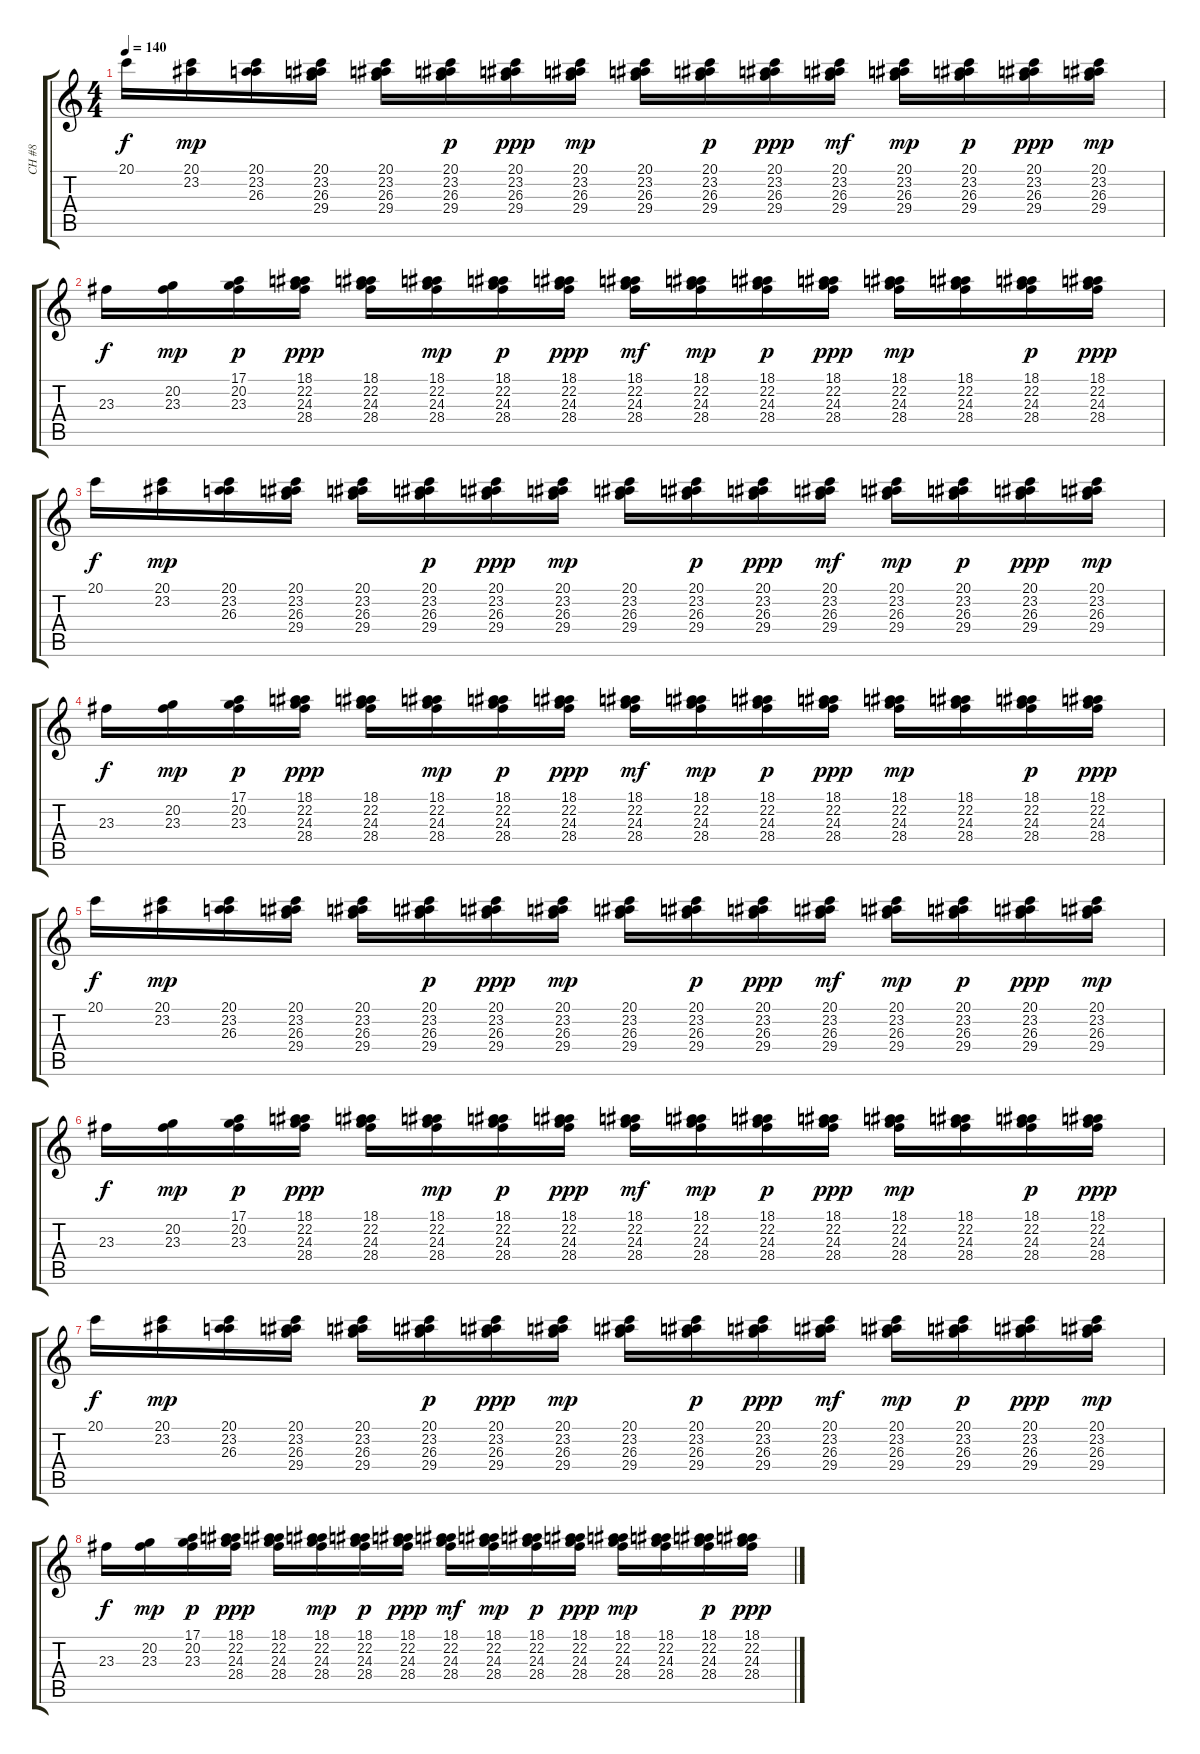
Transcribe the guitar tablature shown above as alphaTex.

\track ("CH #8" "CH #8") {instrument marimba}
\staff {score tabs}
\tuning (E4 B3 G3 D3 A2 E2) {hide}
\ts (4 4)
\tempo 140
\clef g2
\ks c
20.1.16{dy f} (20.1 23.2).16{dy mp} (20.1 23.2 26.3).16 (20.1 23.2 26.3 29.4).16 (20.1 23.2 26.3 29.4).16 (20.1 23.2 26.3 29.4).16{dy p} (20.1 23.2 26.3 29.4).16{dy ppp} (20.1 23.2 26.3 29.4).16{dy mp} (20.1 23.2 26.3 29.4).16 (20.1 23.2 26.3 29.4).16{dy p} (20.1 23.2 26.3 29.4).16{dy ppp} (20.1 23.2 26.3 29.4).16{dy mf} (20.1 23.2 26.3 29.4).16{dy mp} (20.1 23.2 26.3 29.4).16{dy p} (20.1 23.2 26.3 29.4).16{dy ppp} (20.1 23.2 26.3 29.4).16{dy mp} |
23.3.16{dy f} (20.2 23.3).16{dy mp} (17.1 20.2 23.3).16{dy p} (18.1 22.2 24.3 28.4).16{dy ppp} (18.1 22.2 24.3 28.4).16 (18.1 22.2 24.3 28.4).16{dy mp} (18.1 22.2 24.3 28.4).16{dy p} (18.1 22.2 24.3 28.4).16{dy ppp} (18.1 22.2 24.3 28.4).16{dy mf} (18.1 22.2 24.3 28.4).16{dy mp} (18.1 22.2 24.3 28.4).16{dy p} (18.1 22.2 24.3 28.4).16{dy ppp} (18.1 22.2 24.3 28.4).16{dy mp} (18.1 22.2 24.3 28.4).16 (18.1 22.2 24.3 28.4).16{dy p} (18.1 22.2 24.3 28.4).16{dy ppp} |
20.1.16{dy f} (20.1 23.2).16{dy mp} (20.1 23.2 26.3).16 (20.1 23.2 26.3 29.4).16 (20.1 23.2 26.3 29.4).16 (20.1 23.2 26.3 29.4).16{dy p} (20.1 23.2 26.3 29.4).16{dy ppp} (20.1 23.2 26.3 29.4).16{dy mp} (20.1 23.2 26.3 29.4).16 (20.1 23.2 26.3 29.4).16{dy p} (20.1 23.2 26.3 29.4).16{dy ppp} (20.1 23.2 26.3 29.4).16{dy mf} (20.1 23.2 26.3 29.4).16{dy mp} (20.1 23.2 26.3 29.4).16{dy p} (20.1 23.2 26.3 29.4).16{dy ppp} (20.1 23.2 26.3 29.4).16{dy mp} |
23.3.16{dy f} (20.2 23.3).16{dy mp} (17.1 20.2 23.3).16{dy p} (18.1 22.2 24.3 28.4).16{dy ppp} (18.1 22.2 24.3 28.4).16 (18.1 22.2 24.3 28.4).16{dy mp} (18.1 22.2 24.3 28.4).16{dy p} (18.1 22.2 24.3 28.4).16{dy ppp} (18.1 22.2 24.3 28.4).16{dy mf} (18.1 22.2 24.3 28.4).16{dy mp} (18.1 22.2 24.3 28.4).16{dy p} (18.1 22.2 24.3 28.4).16{dy ppp} (18.1 22.2 24.3 28.4).16{dy mp} (18.1 22.2 24.3 28.4).16 (18.1 22.2 24.3 28.4).16{dy p} (18.1 22.2 24.3 28.4).16{dy ppp} |
20.1.16{dy f} (20.1 23.2).16{dy mp} (20.1 23.2 26.3).16 (20.1 23.2 26.3 29.4).16 (20.1 23.2 26.3 29.4).16 (20.1 23.2 26.3 29.4).16{dy p} (20.1 23.2 26.3 29.4).16{dy ppp} (20.1 23.2 26.3 29.4).16{dy mp} (20.1 23.2 26.3 29.4).16 (20.1 23.2 26.3 29.4).16{dy p} (20.1 23.2 26.3 29.4).16{dy ppp} (20.1 23.2 26.3 29.4).16{dy mf} (20.1 23.2 26.3 29.4).16{dy mp} (20.1 23.2 26.3 29.4).16{dy p} (20.1 23.2 26.3 29.4).16{dy ppp} (20.1 23.2 26.3 29.4).16{dy mp} |
23.3.16{dy f} (20.2 23.3).16{dy mp} (17.1 20.2 23.3).16{dy p} (18.1 22.2 24.3 28.4).16{dy ppp} (18.1 22.2 24.3 28.4).16 (18.1 22.2 24.3 28.4).16{dy mp} (18.1 22.2 24.3 28.4).16{dy p} (18.1 22.2 24.3 28.4).16{dy ppp} (18.1 22.2 24.3 28.4).16{dy mf} (18.1 22.2 24.3 28.4).16{dy mp} (18.1 22.2 24.3 28.4).16{dy p} (18.1 22.2 24.3 28.4).16{dy ppp} (18.1 22.2 24.3 28.4).16{dy mp} (18.1 22.2 24.3 28.4).16 (18.1 22.2 24.3 28.4).16{dy p} (18.1 22.2 24.3 28.4).16{dy ppp} |
20.1.16{dy f} (20.1 23.2).16{dy mp} (20.1 23.2 26.3).16 (20.1 23.2 26.3 29.4).16 (20.1 23.2 26.3 29.4).16 (20.1 23.2 26.3 29.4).16{dy p} (20.1 23.2 26.3 29.4).16{dy ppp} (20.1 23.2 26.3 29.4).16{dy mp} (20.1 23.2 26.3 29.4).16 (20.1 23.2 26.3 29.4).16{dy p} (20.1 23.2 26.3 29.4).16{dy ppp} (20.1 23.2 26.3 29.4).16{dy mf} (20.1 23.2 26.3 29.4).16{dy mp} (20.1 23.2 26.3 29.4).16{dy p} (20.1 23.2 26.3 29.4).16{dy ppp} (20.1 23.2 26.3 29.4).16{dy mp} |
23.3.16{dy f} (20.2 23.3).16{dy mp} (17.1 20.2 23.3).16{dy p} (18.1 22.2 24.3 28.4).16{dy ppp} (18.1 22.2 24.3 28.4).16 (18.1 22.2 24.3 28.4).16{dy mp} (18.1 22.2 24.3 28.4).16{dy p} (18.1 22.2 24.3 28.4).16{dy ppp} (18.1 22.2 24.3 28.4).16{dy mf} (18.1 22.2 24.3 28.4).16{dy mp} (18.1 22.2 24.3 28.4).16{dy p} (18.1 22.2 24.3 28.4).16{dy ppp} (18.1 22.2 24.3 28.4).16{dy mp} (18.1 22.2 24.3 28.4).16 (18.1 22.2 24.3 28.4).16{dy p} (18.1 22.2 24.3 28.4).16{dy ppp}
